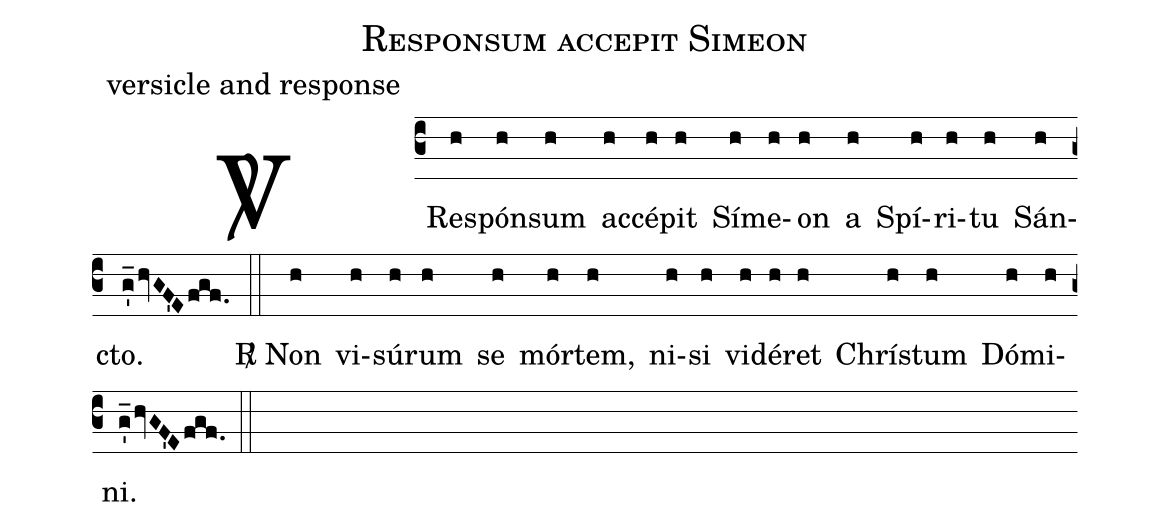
name: Responsum accepit Simeon;
office-part: versicle and response;
def-m1:\ifx\vrlinebreak\undefined\else;
def-m2:\fi;
%%
% The syntax in this part is called gabc. Please refer to http://home.gna.org/gregorio/gabc/#basis

(c3)<sp>V/</sp>~R{e}(h)spón(h)sum(h) ac(h)cé(h)pit(h) Sí(h)me(h)on(h) a(h) Spí(h)ri(h)tu(h) Sán(h)cto.(g'_hvGF'Efgf.) (::[em1]Z[em2])
<sp>R/</sp>~N{o}n(h) vi(h)sú(h)rum(h) se(h) mór(h)tem,(h) ni(h)si(h) vi(h)dé(h)ret(h) Chrí(h)stum(h) Dó(h)mi(h)ni.(g'_hvGF'Efgf.) (::)
